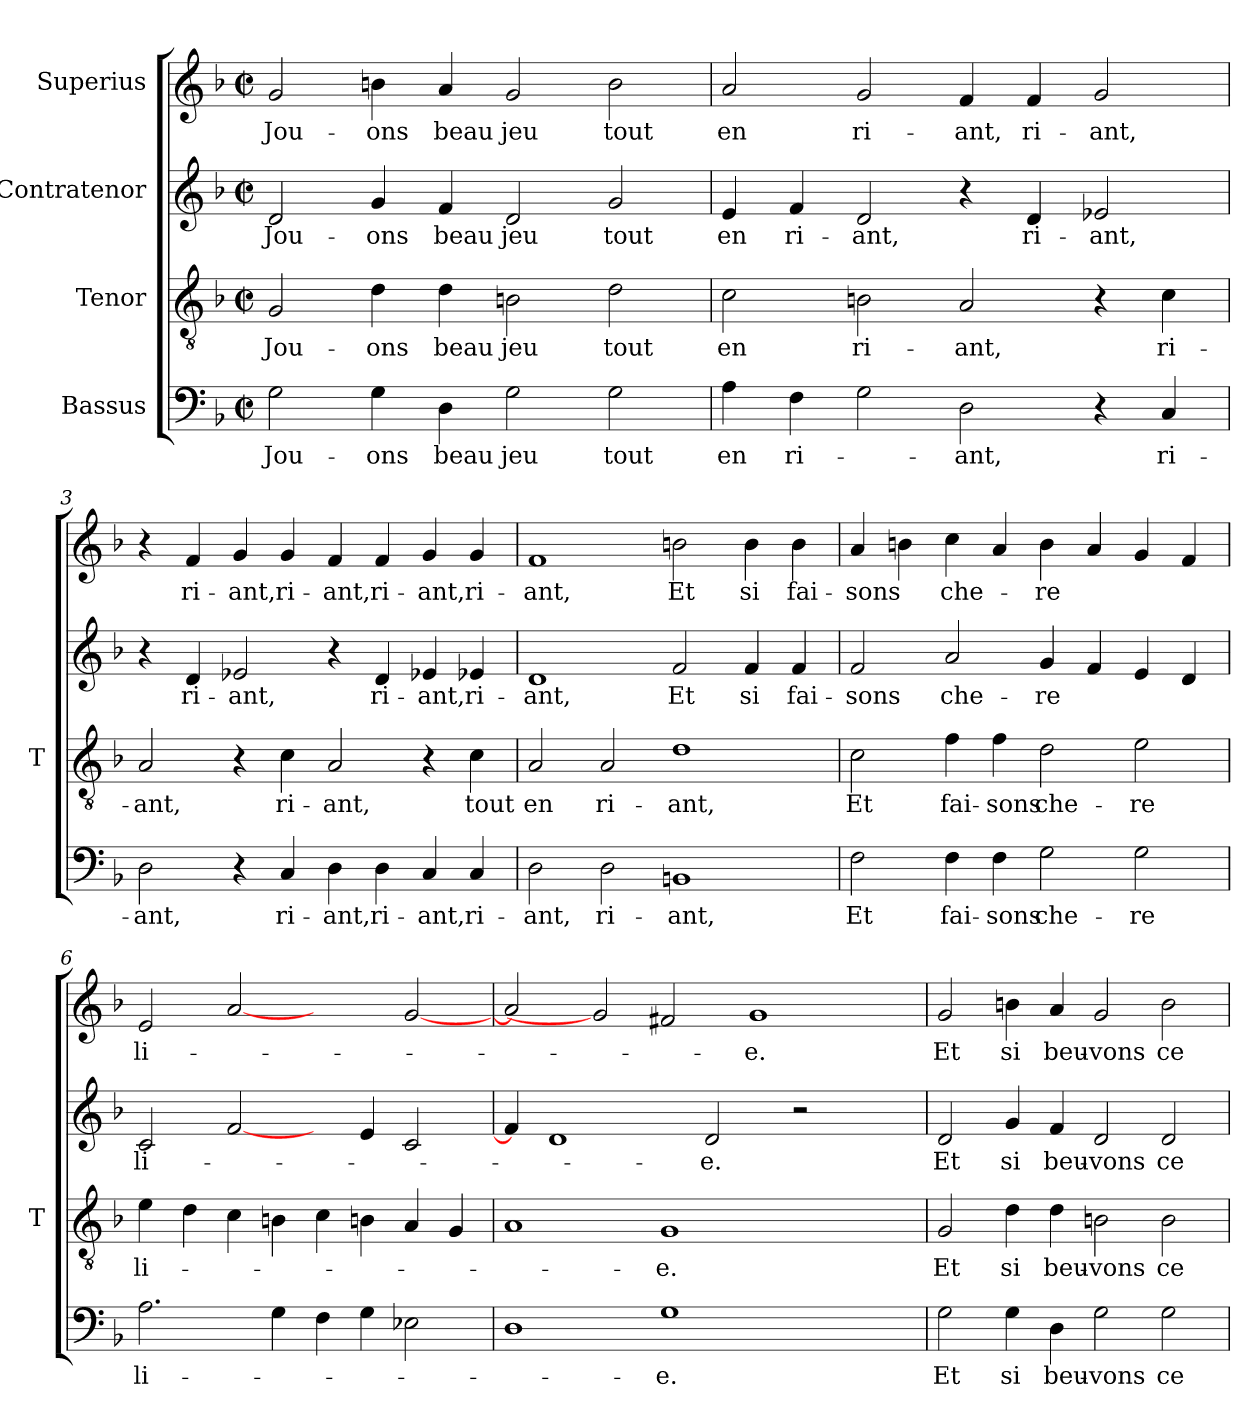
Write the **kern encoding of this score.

**kern	**text	**kern	**text	**kern	**text	**kern	**text
*part4	*part4	*part3	*part3	*part2	*part2	*part1	*part1
*staff4	*staff4	*staff3	*staff3	*staff2	*staff2	*staff1	*staff1
*I"Bassus	*	*I"Tenor	*	*I"Contratenor	*	*I"Superius	*
*	*	*I'T	*	*	*	*	*
*clefF4	*	*clefGv2	*	*clefG2	*	*clefG2	*
*k[b-]	*	*k[b-]	*	*k[b-]	*	*k[b-]	*
*F:	*	*F:	*	*F:	*	*F:	*
*M2/2	*	*M2/2	*	*M2/2	*	*M2/2	*
*met(c|)	*	*met(c|)	*	*met(c|)	*	*met(c|)	*
=1	=1	=1	=1	=1	=1	=1	=1
2G	Jou-	2G	Jou-	2d	Jou-	2g	Jou-
4G	-ons	4d	-ons	4g	-ons	4b	-ons
4D	-beau	4d	-beau	4f	-beau	4a	-beau
2G	-jeu	2Bn	-jeu	2d	-jeu	2g	-jeu
2G	-tout	2d	-tout	2g	-tout	2b	-tout
=2	=2	=2	=2	=2	=2	=2	=2
4A	-en	2c	-en	4e	-en	2a	-en
4F	ri-	.	.	4f	ri-	.	.
2G	.	2Bn	ri-	2d	-ant,	2g	ri-
2D	-ant,	2A	-ant,	4r	.	4f	-ant,
.	.	.	.	4d	ri-	4f	ri-
4r	.	4r	.	2e-X	-ant,	2g	-ant,
4C	ri-	4c	ri-	.	.	.	.
=3	=3	=3	=3	=3	=3	=3	=3
2D	-ant,	2A	-ant,	4r	.	4r	.
.	.	.	.	4d	ri-	4f	ri-
4r	.	4r	.	2e-X	-ant,	4g	-ant,
4C	ri-	4c	ri-	.	.	4g	ri-
4D	-ant,	2A	-ant,	4r	.	4f	-ant,
4D	ri-	.	.	4d	ri-	4f	ri-
4C	-ant,	4r	.	4e-X	-ant,	4g	-ant,
4C	ri-	4c	-tout	4e-X	ri-	4g	ri-
=4	=4	=4	=4	=4	=4	=4	=4
2D	-ant,	2A	-en	1d	-ant,	1f	-ant,
2D	ri-	2A	ri-	.	.	.	.
1BB	-ant,	1d	-ant,	2f	-Et	2b	-Et
.	.	.	.	4f	-si	4b	-si
.	.	.	.	4f	fai-	4b	fai-
!!LO:LB:g=z
=5	=5	=5	=5	=5	=5	=5	=5
2F	-Et	2c	-Et	2f	-sons	4a	-sons
.	.	.	.	.	.	4b	.
4F	fai-	4f	fai-	2a	che-	4cc	che-
4F	-sons	4f	-sons	.	.	4a	.
2G	che-	2d	che-	4g	-re	4b	-re
.	.	.	.	4f	.	4a	.
2G	-re	2e	-re	4e	.	4g	.
.	.	.	.	4d	.	4f	.
=6	=6	=6	=6	=6	=6	=6	=6
2.A	li-	4e	li-	2c	li-	2e	li-
.	.	4d	.	.	.	.	.
.	.	4c	.	[2f	.	[2a	.
4G	.	4Bn	.	.	.	.	.
4F	.	4c	.	4ryy	.	2ryy	.
4G	.	4Bn	.	4e	.	.	.
2E-X	.	4A	.	2c	.	[2g	.
.	.	4G	.	.	.	.	.
=7	=7	=7	=7	=7	=7	=7	=7
1D	.	1A	.	4f]	.	2a]	.
.	.	.	.	1d	.	.	.
.	.	.	.	.	.	2g]	.
1G	-e.	1G	-e.	.	.	2f#X	.
.	.	.	.	2d	-e.	.	.
.	.	.	.	.	.	1g	-e.
.	.	.	.	2r	.	.	.
2ryy	.	2ryy	.	.	.	.	.
.	.	.	.	4ryy	.	.	.
=8	=8	=8	=8	=8	=8	=8	=8
2G	-Et	2G	-Et	2d	-Et	2g	-Et
4G	-si	4d	-si	4g	-si	4b	-si
4D	beu-	4d	beu-	4f	beu-	4a	beu-
2G	-vons	2Bn	-vons	2d	-vons	2g	-vons
2G	-ce	2B	-ce	2d	-ce	2b	-ce
=	=	=	=	=	=	=	=
*-	*-	*-	*-	*-	*-	*-	*-
